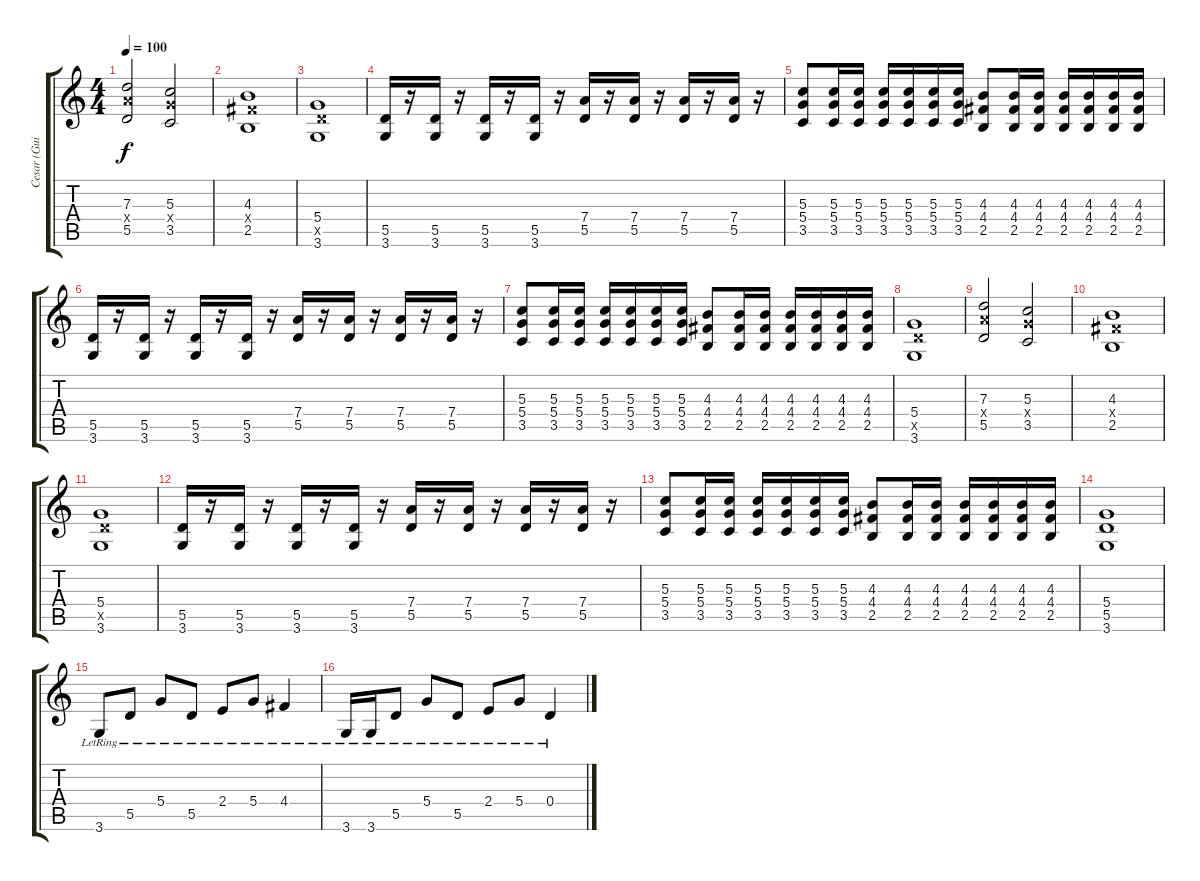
\track ("Cesar (Guitar I)" "Cesar (Gui") {instrument distortionguitar}
\staff {score tabs}
\tuning (E4 B3 G3 D3 A2 E2) {hide}
\ts (4 4)
\tempo 100
\clef g2
\ks c
(7.3 7.4{x} 5.5).2{dy f} (5.3 5.4{x} 3.5).2 |
(4.3 4.4{x} 2.5).1 |
(5.4 5.5{x} 3.6).1 |
(5.5 3.6).16 r.16 (5.5 3.6).16 r.16 (5.5 3.6).16 r.16 (5.5 3.6).16 r.16 (7.4 5.5).16 r.16 (7.4 5.5).16 r.16 (7.4 5.5).16 r.16 (7.4 5.5).16 r.16 |
(5.3 5.4 3.5).8 (5.3 5.4 3.5).16 (5.3 5.4 3.5).16 (5.3 5.4 3.5).16 (5.3 5.4 3.5).16 (5.3 5.4 3.5).16 (5.3 5.4 3.5).16 (4.3 4.4 2.5).8 (4.3 4.4 2.5).16 (4.3 4.4 2.5).16 (4.3 4.4 2.5).16 (4.3 4.4 2.5).16 (4.3 4.4 2.5).16 (4.3 4.4 2.5).16 |
(5.5 3.6).16 r.16 (5.5 3.6).16 r.16 (5.5 3.6).16 r.16 (5.5 3.6).16 r.16 (7.4 5.5).16 r.16 (7.4 5.5).16 r.16 (7.4 5.5).16 r.16 (7.4 5.5).16 r.16 |
(5.3 5.4 3.5).8 (5.3 5.4 3.5).16 (5.3 5.4 3.5).16 (5.3 5.4 3.5).16 (5.3 5.4 3.5).16 (5.3 5.4 3.5).16 (5.3 5.4 3.5).16 (4.3 4.4 2.5).8 (4.3 4.4 2.5).16 (4.3 4.4 2.5).16 (4.3 4.4 2.5).16 (4.3 4.4 2.5).16 (4.3 4.4 2.5).16 (4.3 4.4 2.5).16 |
(5.4 5.5{x} 3.6).1 |
(7.3 7.4{x} 5.5).2 (5.3 5.4{x} 3.5).2 |
(4.3 4.4{x} 2.5).1 |
(5.4 5.5{x} 3.6).1 |
(5.5 3.6).16 r.16 (5.5 3.6).16 r.16 (5.5 3.6).16 r.16 (5.5 3.6).16 r.16 (7.4 5.5).16 r.16 (7.4 5.5).16 r.16 (7.4 5.5).16 r.16 (7.4 5.5).16 r.16 |
(5.3 5.4 3.5).8 (5.3 5.4 3.5).16 (5.3 5.4 3.5).16 (5.3 5.4 3.5).16 (5.3 5.4 3.5).16 (5.3 5.4 3.5).16 (5.3 5.4 3.5).16 (4.3 4.4 2.5).8 (4.3 4.4 2.5).16 (4.3 4.4 2.5).16 (4.3 4.4 2.5).16 (4.3 4.4 2.5).16 (4.3 4.4 2.5).16 (4.3 4.4 2.5).16 |
(5.4 5.5 3.6).1 |
3.6{lr}.8{instrument electricguitarclean} 5.5{lr}.8 5.4{lr}.8 5.5{lr}.8 2.4{lr}.8 5.4{lr}.8 4.4{lr}.4 |
3.6{lr}.16 3.6{lr}.16 5.5{lr}.8 5.4{lr}.8 5.5{lr}.8 2.4{lr}.8 5.4{lr}.8 0.4{lr}.4
